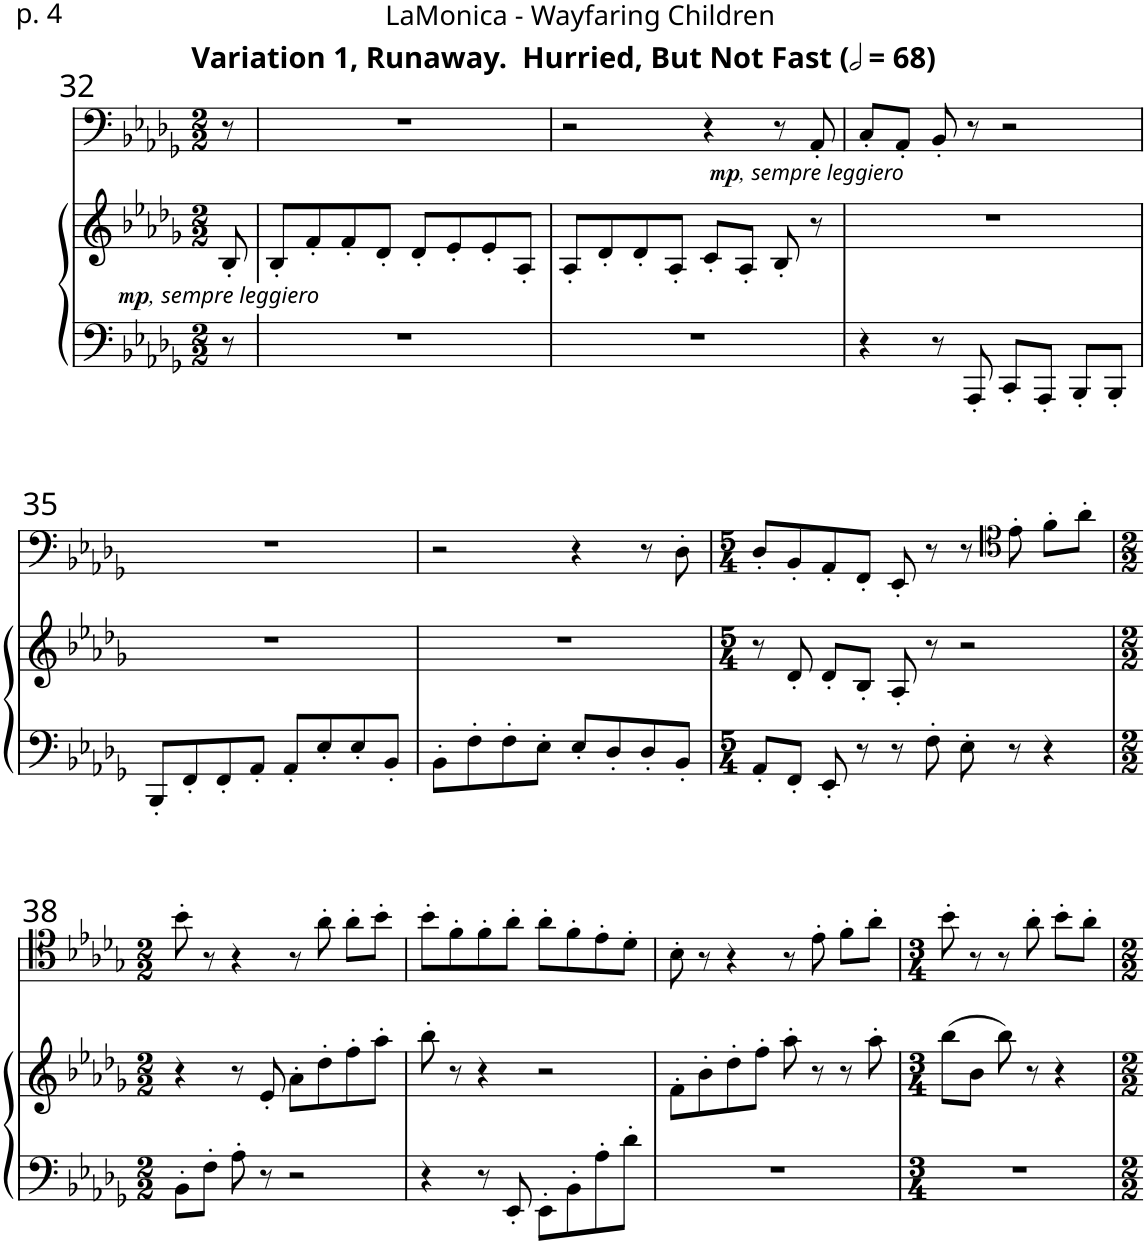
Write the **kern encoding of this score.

**kern	**kern	**dynam	**kern	**dynam
*part2	*part2	*part2	*part1	*part1
*staff3	*staff2	*staff2/3	*staff1	*staff1
*I"Piano	*	*	*I"Bassoon	*
*I'Pno	*	*	*I'Bsn	*
!!LO:PB:g=z
*clefF4	*clefG2	*	*clefF4	*
*k[b-e-a-d-g-]	*k[b-e-a-d-g-]	*	*k[b-e-a-d-g-]	*
*M2/2	*M2/2	*	*M2/2	*
*MM136	*MM136	*	*MM136	*
=31X1	=31X1	=31X1	=31X1	=31X1
!	!	!	!LO:TX:a:B:t=Variation 1, Runaway.  Hurried, But Not Fast	!
!	!	!LO:DY:b	!	!
!	!	!LO:DY:n=1:b	!	!
8r	8B-'/	mp other-dynamics	8r	.
=32	=32	=32	=32	=32
*M2/2	*M2/2	*	*M2/2	*
1r	8B-'/L	.	1r	.
.	8f'/	.	.	.
.	8f'/	.	.	.
.	8d-'/J	.	.	.
.	8d-'/L	.	.	.
.	8e-'/	.	.	.
.	8e-'/	.	.	.
.	8A-'/J	.	.	.
=33	=33	=33	=33	=33
1r	8A-'/L	.	2r	.
.	8d-'/	.	.	.
.	8d-'/	.	.	.
.	8A-'/J	.	.	.
.	8c'/L	.	4r	.
.	8A-'/J	.	.	.
.	8B-'/	.	8r	.
!	!	!	!	!LO:DY:b
!	!	!	!	!LO:DY:n=1:b
.	8r	.	8AA-'/	mp other-dynamics
=34	=34	=34	=34	=34
4r	1r	.	8C'/L	.
.	.	.	8AA-'/J	.
8r	.	.	8BB-'/	.
8AAA-'/	.	.	8r	.
8CC'/L	.	.	2r	.
8AAA-'/J	.	.	.	.
8BBB-'/L	.	.	.	.
8BBB-'/J	.	.	.	.
!!LO:LB:g=z
=35	=35	=35	=35	=35
8BBB-'/L	1r	.	1r	.
8FF'/	.	.	.	.
8FF'/	.	.	.	.
8AA-'/J	.	.	.	.
8AA-'/L	.	.	.	.
8E-'/	.	.	.	.
8E-'/	.	.	.	.
8BB-'/J	.	.	.	.
=36	=36	=36	=36	=36
8BB-'\L	1r	.	2r	.
8F'\	.	.	.	.
8F'\	.	.	.	.
8E-'\J	.	.	.	.
8E-'/L	.	.	4r	.
8D-'/	.	.	.	.
8D-'/	.	.	8r	.
8BB-'/J	.	.	8D-'\	.
=37	=37	=37	=37	=37
*M5/4	*M5/4	*	*M5/4	*
8AA-'/L	8r	.	8D-'/L	.
8FF'/J	8d-'/	.	8BB-'/	.
8EE-'/	8d-'/L	.	8AA-'/	.
8r	8B-'/J	.	8FF'/J	.
8r	8A-'/	.	8EE-'/	.
8F'\	8r	.	8r	.
8E-'\	2r	.	8r	.
*	*	*	*clefC4	*
8r	.	.	8e-'\	.
4r	.	.	8f'\L	.
.	.	.	8a-'\J	.
!!LO:LB:g=z
=38	=38	=38	=38	=38
*M2/2	*M2/2	*	*M2/2	*
8BB-'\L	4r	.	8b-'\	.
8F'\J	.	.	8r	.
8A-'\	8r	.	4r	.
8r	8e-'/	.	.	.
2r	8a-'\L	.	8r	.
.	8dd-'\	.	8a-'\	.
.	8ff'\	.	8a-'\L	.
.	8aa-'\J	.	8b-'\J	.
=39	=39	=39	=39	=39
4r	8bb-'\	.	8b-'\L	.
.	8r	.	8f'\	.
8r	4r	.	8f'\	.
8EE-'/	.	.	8a-'\J	.
8EE-'\L	2r	.	8a-'\L	.
8BB-'\	.	.	8f'\	.
8A-'\	.	.	8e-'\	.
8d-'\J	.	.	8d-'\J	.
=40	=40	=40	=40	=40
1r	8f'\L	.	8B-'\	.
.	8b-'\	.	8r	.
.	8dd-'\	.	4r	.
.	8ff'\J	.	.	.
.	8aa-'\	.	8r	.
.	8r	.	8e-'\	.
.	8r	.	8f'\L	.
.	8aa-'\	.	8a-'\J	.
=41	=41	=41	=41	=41
*M3/4	*M3/4	*	*M3/4	*
2.r	8bb-\L	.	8b-'\	.
.	8b-\J	.	8r	.
.	8bb-\	.	8r	.
.	8r	.	8a-'\	.
.	4r	.	8b-'\L	.
.	.	.	8a-'\J	.
=	=	=	=	=
*-	*-	*-	*-	*-
